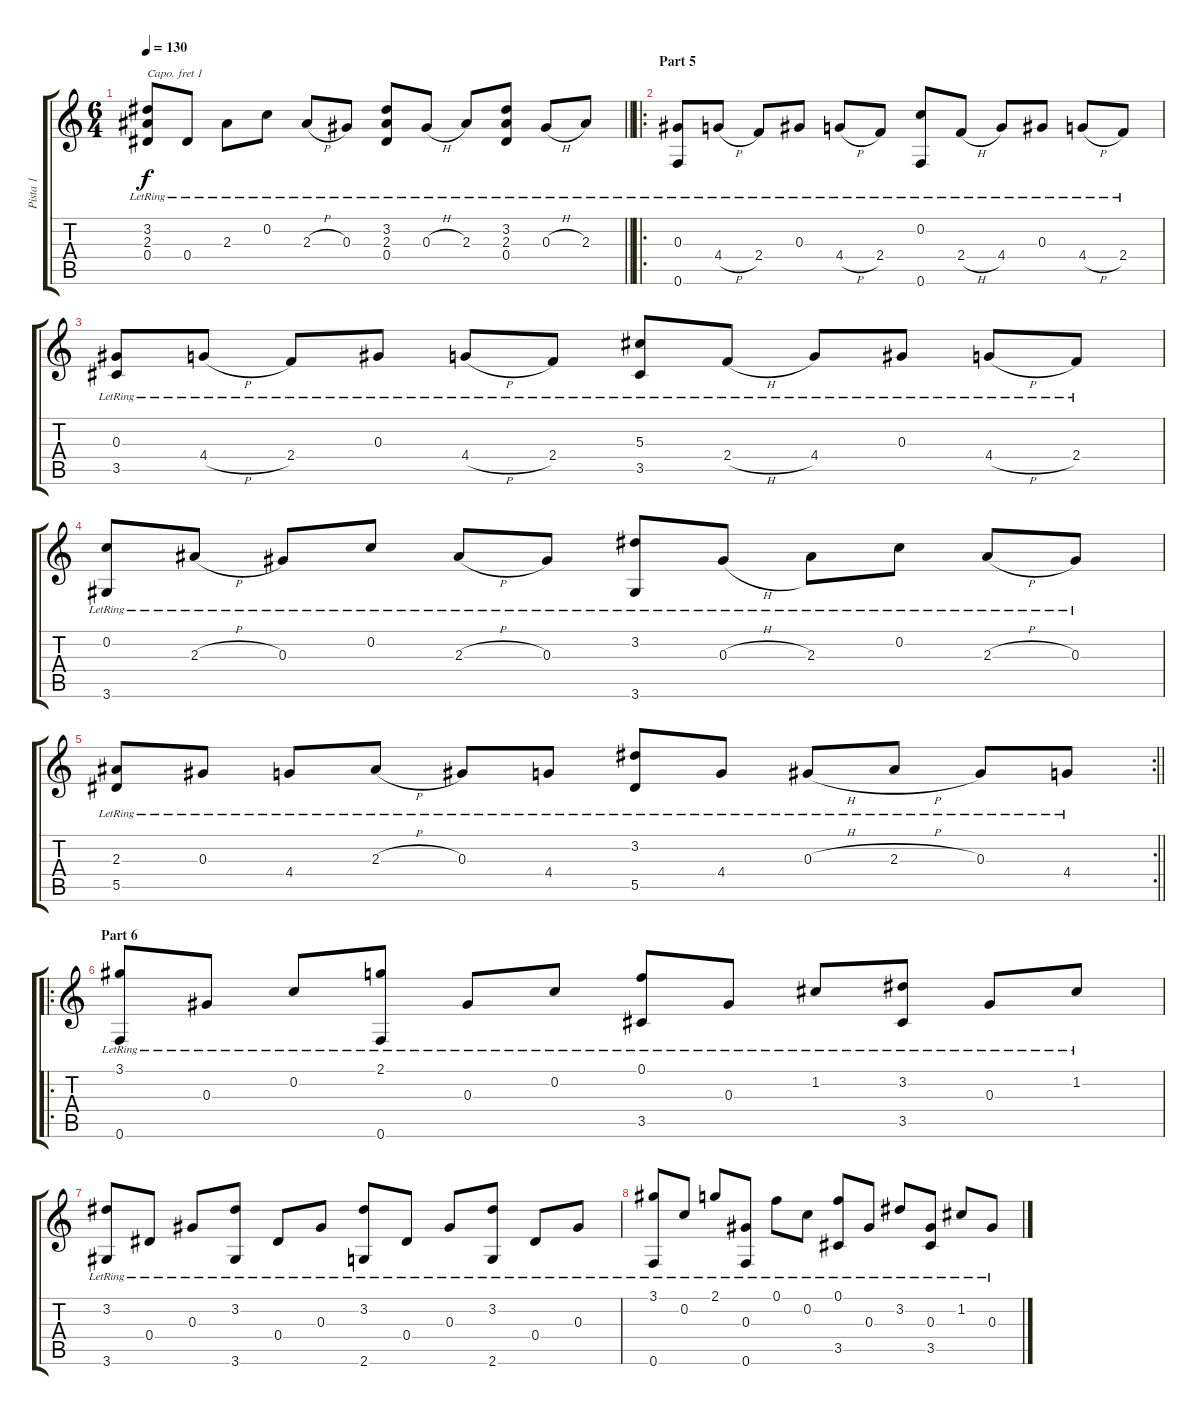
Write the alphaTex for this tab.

\track ("Pista 1" "Pista 1") {instrument acousticguitarsteel}
\staff {score tabs}
\capo 1
\tuning (E4 B3 G3 D3 A2 E2) {hide}
\ts (6 4)
\tempo 130
\clef g2
\barLineRight lightlight
\ks c
(3.2{lr} 2.3{lr} 0.4{lr}).8{dy f} 0.4{lr}.8 2.3{lr}.8 0.2{lr}.8 2.3{h lr}.8 0.3{lr}.8 (3.2{lr} 2.3{lr} 0.4{lr}).8 0.3{h lr}.8 2.3{lr}.8 (3.2{lr} 2.3{lr} 0.4{lr}).8 0.3{h lr}.8 2.3{lr}.8 |
\ro
\section ("" "Part 5")
(0.3{lr} 0.6{lr}).8 4.4{h lr}.8 2.4{lr}.8 0.3{lr}.8 4.4{h lr}.8 2.4{lr}.8 (0.2{lr} 0.6{lr}).8 2.4{h lr}.8 4.4{lr}.8 0.3{lr}.8 4.4{h lr}.8 2.4{lr}.8 |
(0.3{lr} 3.5{lr}).8 4.4{h lr}.8 2.4{lr}.8 0.3{lr}.8 4.4{h lr}.8 2.4{lr}.8 (5.3{lr} 3.5{lr}).8 2.4{h lr}.8 4.4{lr}.8 0.3{lr}.8 4.4{h lr}.8 2.4{lr}.8 |
(0.2{lr} 3.6{lr}).8 2.3{h lr}.8 0.3{lr}.8 0.2{lr}.8 2.3{h lr}.8 0.3{lr}.8 (3.2{lr} 3.6{lr}).8 0.3{h lr}.8 2.3{lr}.8 0.2{lr}.8 2.3{h lr}.8 0.3{lr}.8 |
\rc 2
\barLineRight lightlight
(2.3{lr} 5.5{lr}).8 0.3{lr}.8 4.4{lr}.8 2.3{h lr}.8 0.3{lr}.8 4.4{lr}.8 (3.2{lr} 5.5{lr}).8 4.4{lr}.8 0.3{h lr}.8 2.3{h lr}.8 0.3{lr}.8 4.4{lr}.8 |
\ro
\section ("" "Part 6")
(3.1{lr} 0.6{lr}).8 0.3{lr}.8 0.2{lr}.8 (2.1{lr} 0.6{lr}).8 0.3{lr}.8 0.2{lr}.8 (0.1{lr} 3.5{lr}).8 0.3{lr}.8 1.2{lr}.8 (3.2{lr} 3.5{lr}).8 0.3{lr}.8 1.2{lr}.8 |
(3.2{lr} 3.6{lr}).8 0.4{lr}.8 0.3{lr}.8 (3.2{lr} 3.6{lr}).8 0.4{lr}.8 0.3{lr}.8 (3.2{lr} 2.6{lr}).8 0.4{lr}.8 0.3{lr}.8 (3.2{lr} 2.6{lr}).8 0.4{lr}.8 0.3{lr}.8 |
(3.1{lr} 0.6{lr}).8 0.2{lr}.8 2.1{lr}.8 (0.3{lr} 0.6{lr}).8 0.1{lr}.8 0.2{lr}.8 (0.1{lr} 3.5{lr}).8 0.3{lr}.8 3.2{lr}.8 (0.3{lr} 3.5{lr}).8 1.2{lr}.8 0.3{lr}.8
